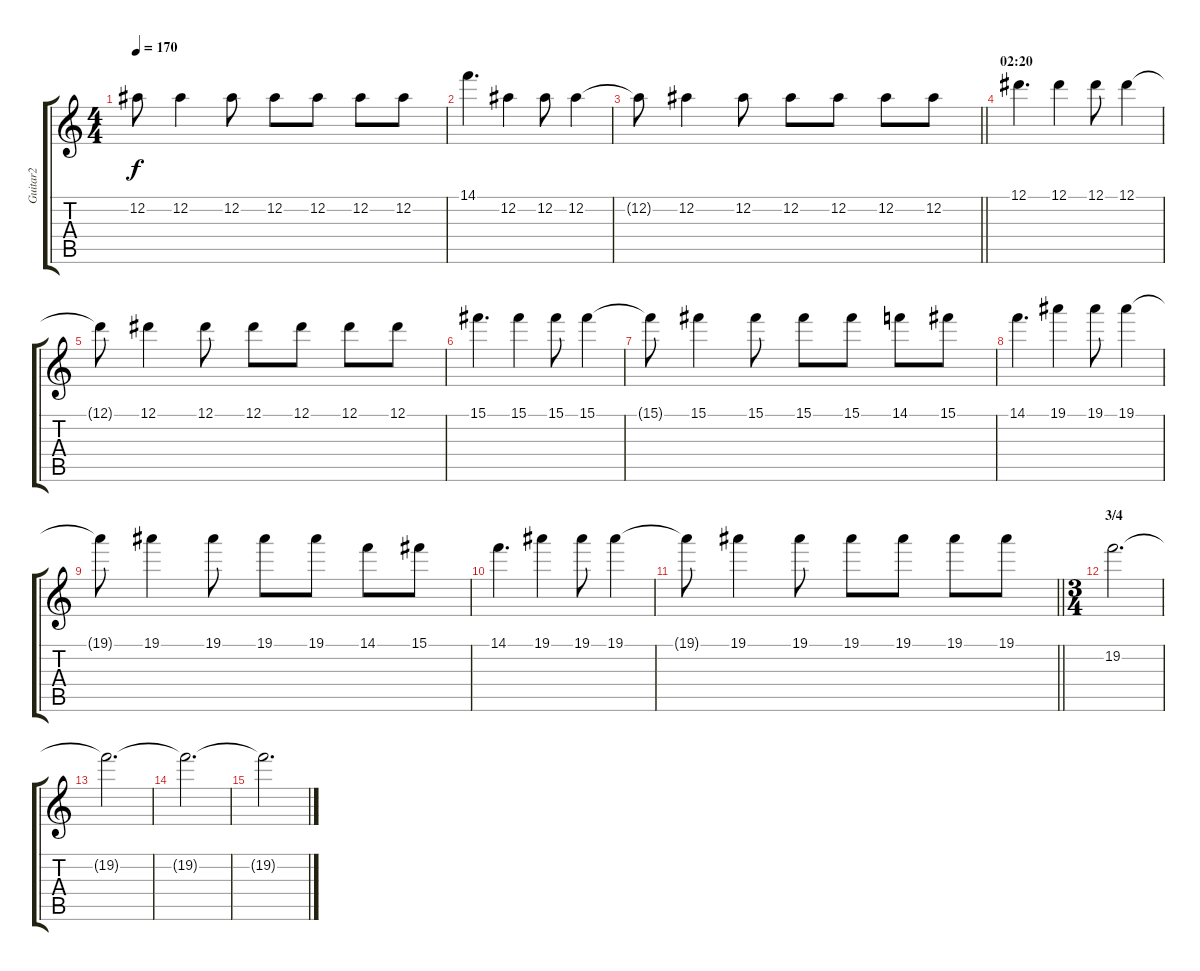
\track ("Guitar2" "Guitar2") {instrument electricguitarclean}
\staff {score tabs}
\tuning (Eb4 Bb3 Gb3 Db3 Ab2 Db2) {hide}
\ts (4 4)
\tempo 170
\clef g2
\ks c
12.2{t}.8{dy f} 12.2.4 12.2.8 12.2.8 12.2.8 12.2.8 12.2.8 |
14.1.4{d} 12.2.4 12.2.8 12.2.4 |
\barLineRight lightlight
12.2{t}.8 12.2.4 12.2.8 12.2.8 12.2.8 12.2.8 12.2.8 |
\section ("" "02:20")
12.1.4{d} 12.1.4 12.1.8 12.1.4 |
12.1{t}.8 12.1.4 12.1.8 12.1.8 12.1.8 12.1.8 12.1.8 |
15.1.4{d} 15.1.4 15.1.8 15.1.4 |
15.1{t}.8 15.1.4 15.1.8 15.1.8 15.1.8 14.1.8 15.1.8 |
14.1.4{d} 19.1.4 19.1.8 19.1.4 |
19.1{t}.8 19.1.4 19.1.8 19.1.8 19.1.8 14.1.8 15.1.8 |
14.1.4{d} 19.1.4 19.1.8 19.1.4 |
\barLineRight lightlight
19.1{t}.8 19.1.4 19.1.8 19.1.8 19.1.8 19.1.8 19.1.8 |
\ts (3 4)
\section ("" "3/4")
19.2.2{d volume 6} |
19.2{t}.2{d} |
19.2{t}.2{d} |
19.2{t}.2{d}
